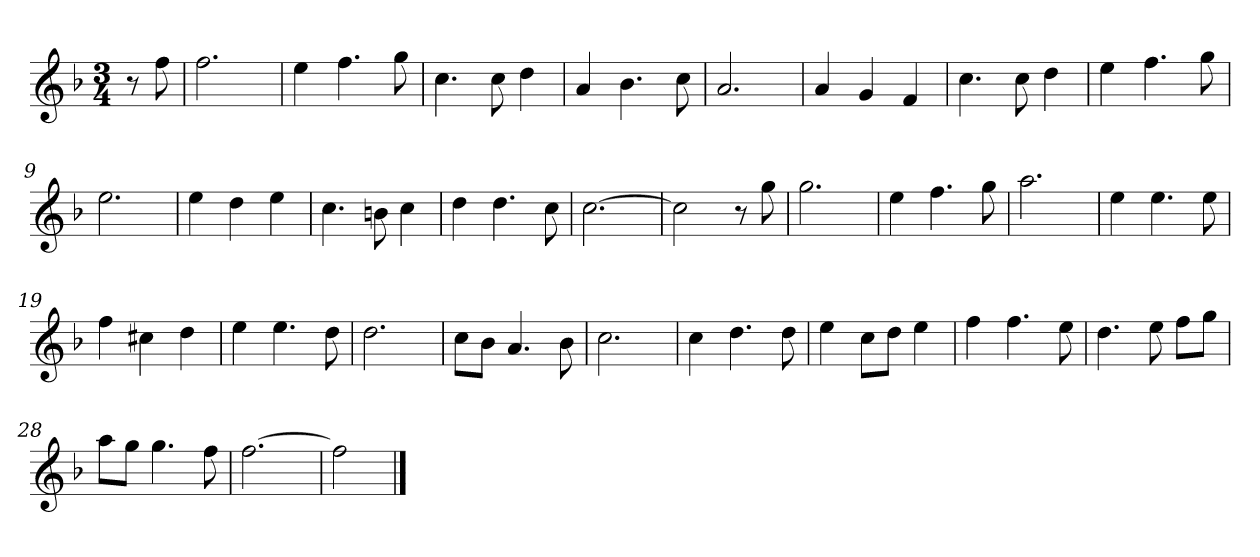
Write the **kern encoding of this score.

**kern
*part1
*staff1
*k[b-]
*M3/4
*MM120
=
8r
8ff
=1
2.ff
=2
4ee
4.ff
8gg
=3
4.cc
8cc
4dd
=4
4a
4.b-
8cc
=5
2.a
=6
4a
4g
4f
=7
4.cc
8cc
4dd
=8
4ee
4.ff
8gg
=9
2.ee
=10
4ee
4dd
4ee
=11
4.cc
8bn
4cc
=12
4dd
4.dd
8cc
=13
[2.cc
=14
2cc]
8r
8gg
=15
2.gg
=16
4ee
4.ff
8gg
=17
2.aa
=18
4ee
4.ee
8ee
=19
4ff
4cc#X
4dd
=20
4ee
4.ee
8dd
=21
2.dd
=22
8ccL
8b-J
4.a
8b-
=23
2.cc
=24
4cc
4.dd
8dd
=25
4ee
8ccL
8ddJ
4ee
=26
4ff
4.ff
8ee
=27
4.dd
8ee
8ffL
8ggJ
=28
8aaL
8ggJ
4.gg
8ff
=29
[2.ff
=30
2ff]
==
*-
